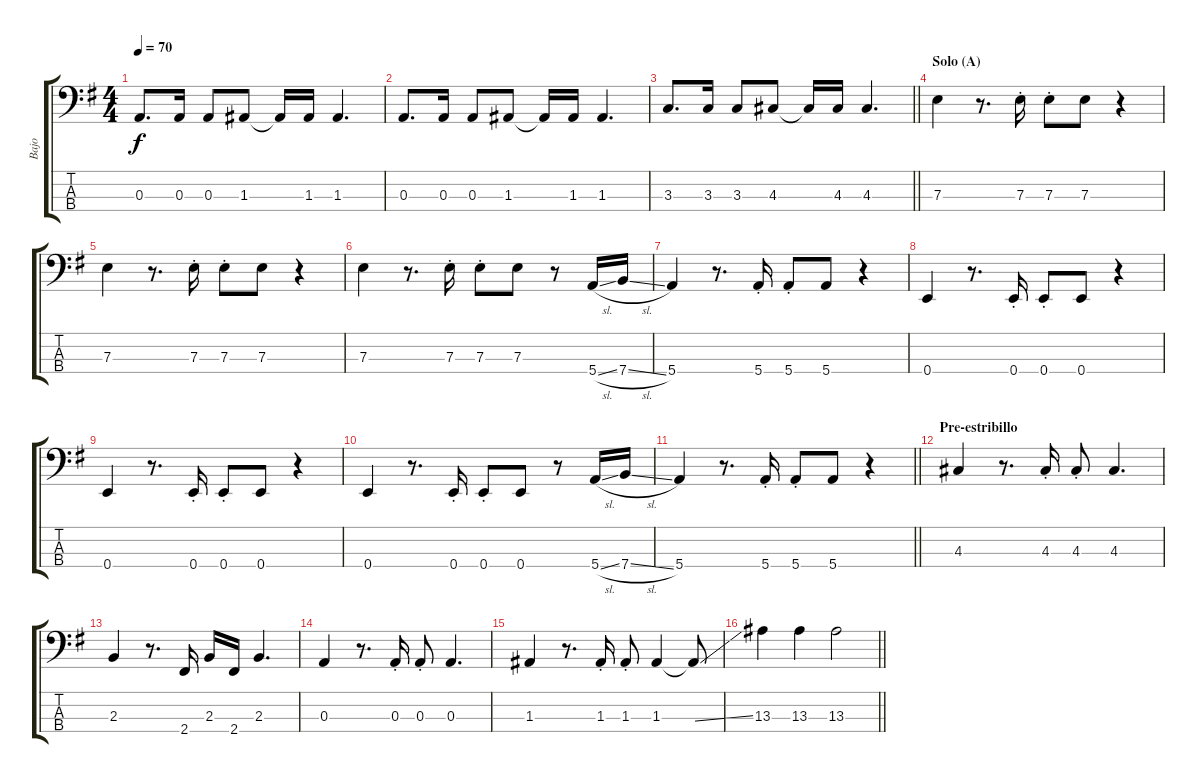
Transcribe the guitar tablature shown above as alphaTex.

\track ("Bajo" "Bajo") {instrument electricbassfinger}
\staff {score tabs}
\tuning (G2 D2 A1 E1) {hide}
\ts (4 4)
\tempo 70
\clef f4
\ks g
0.3.8{d dy f} 0.3.16 0.3.8 1.3.8 1.3{t}.16 1.3.16 1.3.4{d} |
0.3.8{d} 0.3.16 0.3.8 1.3.8 1.3{t}.16 1.3.16 1.3.4{d} |
\barLineRight lightlight
3.3.8{d} 3.3.16 3.3.8 4.3.8 4.3{t}.16 4.3.16 4.3.4{d} |
\section ("" "Solo (A)")
7.3.4 r.8{d} 7.3{st}.16 7.3{st}.8 7.3.8 r.4 |
7.3.4 r.8{d} 7.3{st}.16 7.3{st}.8 7.3.8 r.4 |
7.3.4 r.8{d} 7.3{st}.16 7.3{st}.8 7.3.8 r.8 5.4{sl}.16 7.4{sl}.16 |
5.4.4 r.8{d} 5.4{st}.16 5.4{st}.8 5.4.8 r.4 |
0.4.4 r.8{d} 0.4{st}.16 0.4{st}.8 0.4.8 r.4 |
0.4.4 r.8{d} 0.4{st}.16 0.4{st}.8 0.4.8 r.4 |
0.4.4 r.8{d} 0.4{st}.16 0.4{st}.8 0.4.8 r.8 5.4{sl}.16 7.4{sl}.16 |
\barLineRight lightlight
5.4.4 r.8{d} 5.4{st}.16 5.4{st}.8 5.4.8 r.4 |
\section ("" "Pre-estribillo")
4.3.4 r.8{d} 4.3{st}.16 4.3{st}.8 4.3.4{d} |
2.3.4 r.8{d} 2.4.16 2.3.16 2.4.16 2.3.4{d} |
0.3.4 r.8{d} 0.3{st}.16 0.3{st}.8 0.3.4{d} |
1.3.4 r.8{d} 1.3{st}.16 1.3{st}.8 1.3.4 1.3{ss t}.8 |
\barLineRight lightlight
13.3.4 13.3.4 13.3.2
